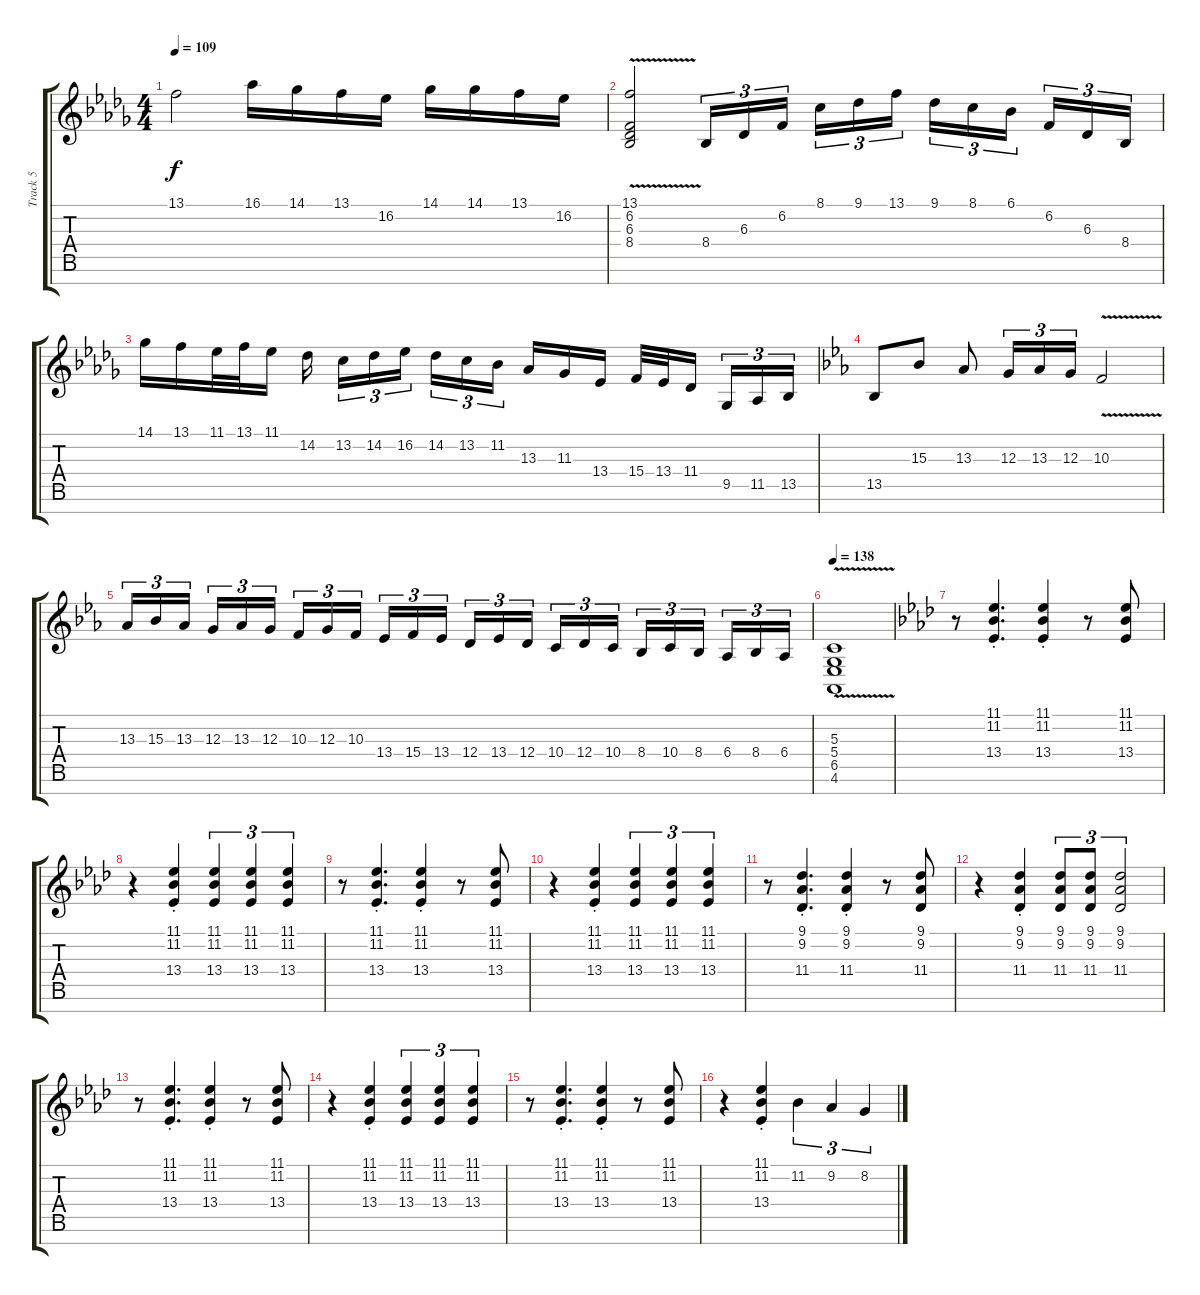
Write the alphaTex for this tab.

\track ("Track 5" "Track 5") {instrument lead8bassandlead}
\staff {score tabs}
\tuning (E4 B3 G3 D3 A2 E2 B1) {hide}
\ts (4 4)
\tempo 109
\clef g2
\ks bbminor
13.1.2{dy f} 16.1.16 14.1.16 13.1.16 16.2.16 14.1.16 14.1.16 13.1.16 16.2.16 |
(13.1 6.2{v} 6.3{v} 8.4{v}).2 8.4.16{tu (3 2)} 6.3.16{tu (3 2)} 6.2.16{tu (3 2) beam splitsecondary} 8.1.16{tu (3 2)} 9.1.16{tu (3 2)} 13.1.16{tu (3 2)} 9.1.16{tu (3 2)} 8.1.16{tu (3 2)} 6.1.16{tu (3 2) beam splitsecondary} 6.2.16{tu (3 2)} 6.3.16{tu (3 2)} 8.4.16{tu (3 2)} |
14.1.16 13.1.16 11.1.32 13.1.32 11.1.16 14.2.16{beam splitsecondary} 13.2.16{tu (3 2)} 14.2.16{tu (3 2)} 16.2.16{tu (3 2) beam splitsecondary} 14.2.16{tu (3 2)} 13.2.16{tu (3 2)} 11.2.16{tu (3 2) beam splitsecondary} 13.3.16 11.3.16 13.4.16 15.4.32 13.4.32 11.4.16{beam splitsecondary} 9.5.16{tu (3 2)} 11.5.16{tu (3 2)} 13.5.16{tu (3 2)} |
\ks eb
13.5.8 15.3.8 13.3.8 12.3.16{tu (3 2)} 13.3.16{tu (3 2)} 12.3.16{tu (3 2)} 10.3{v}.2 |
13.3.16{tu (3 2)} 15.3.16{tu (3 2)} 13.3.16{tu (3 2) beam splitsecondary} 12.3.16{tu (3 2)} 13.3.16{tu (3 2)} 12.3.16{tu (3 2)} 10.3.16{tu (3 2)} 12.3.16{tu (3 2)} 10.3.16{tu (3 2) beam splitsecondary} 13.4.16{tu (3 2)} 15.4.16{tu (3 2)} 13.4.16{tu (3 2)} 12.4.16{tu (3 2)} 13.4.16{tu (3 2)} 12.4.16{tu (3 2) beam splitsecondary} 10.4.16{tu (3 2)} 12.4.16{tu (3 2)} 10.4.16{tu (3 2)} 8.4.16{tu (3 2)} 10.4.16{tu (3 2)} 8.4.16{tu (3 2) beam splitsecondary} 6.4.16{tu (3 2)} 8.4.16{tu (3 2)} 6.4.16{tu (3 2)} |
\tempo 138
(5.3 5.4{v} 6.5{v} 4.6{v}).1 |
\ks ab
r.8{instrument rockorgan} (11.1{st} 11.2{st} 13.4{st}).4{d} (11.1{st} 11.2{st} 13.4{st}).4 r.8 (11.1 11.2 13.4).8 |
r.4 (11.1{st} 11.2{st} 13.4{st}).4 (11.1 11.2 13.4).4{tu (3 2)} (11.1 11.2 13.4).4{tu (3 2)} (11.1 11.2 13.4).4{tu (3 2)} |
r.8{instrument rockorgan} (11.1{st} 11.2{st} 13.4{st}).4{d} (11.1{st} 11.2{st} 13.4{st}).4 r.8 (11.1 11.2 13.4).8 |
r.4 (11.1{st} 11.2{st} 13.4{st}).4 (11.1 11.2 13.4).4{tu (3 2)} (11.1 11.2 13.4).4{tu (3 2)} (11.1 11.2 13.4).4{tu (3 2)} |
r.8{instrument rockorgan} (9.1{st} 9.2{st} 11.4{st}).4{d} (9.1{st} 9.2{st} 11.4{st}).4 r.8 (9.1 9.2 11.4).8 |
r.4 (9.1{st} 9.2{st} 11.4{st}).4 (9.1 9.2 11.4).8{tu (3 2)} (9.1 9.2 11.4).8{tu (3 2)} (9.1 9.2 11.4).2{tu (3 2)} |
r.8{instrument rockorgan} (11.1{st} 11.2{st} 13.4{st}).4{d} (11.1{st} 11.2{st} 13.4{st}).4 r.8 (11.1 11.2 13.4).8 |
r.4 (11.1{st} 11.2{st} 13.4{st}).4 (11.1 11.2 13.4).4{tu (3 2)} (11.1 11.2 13.4).4{tu (3 2)} (11.1 11.2 13.4).4{tu (3 2)} |
r.8{instrument rockorgan} (11.1{st} 11.2{st} 13.4{st}).4{d} (11.1{st} 11.2{st} 13.4{st}).4 r.8 (11.1 11.2 13.4).8 |
r.4 (11.1{st} 11.2{st} 13.4{st}).4 11.2.4{tu (3 2)} 9.2.4{tu (3 2)} 8.2.4{tu (3 2)}
